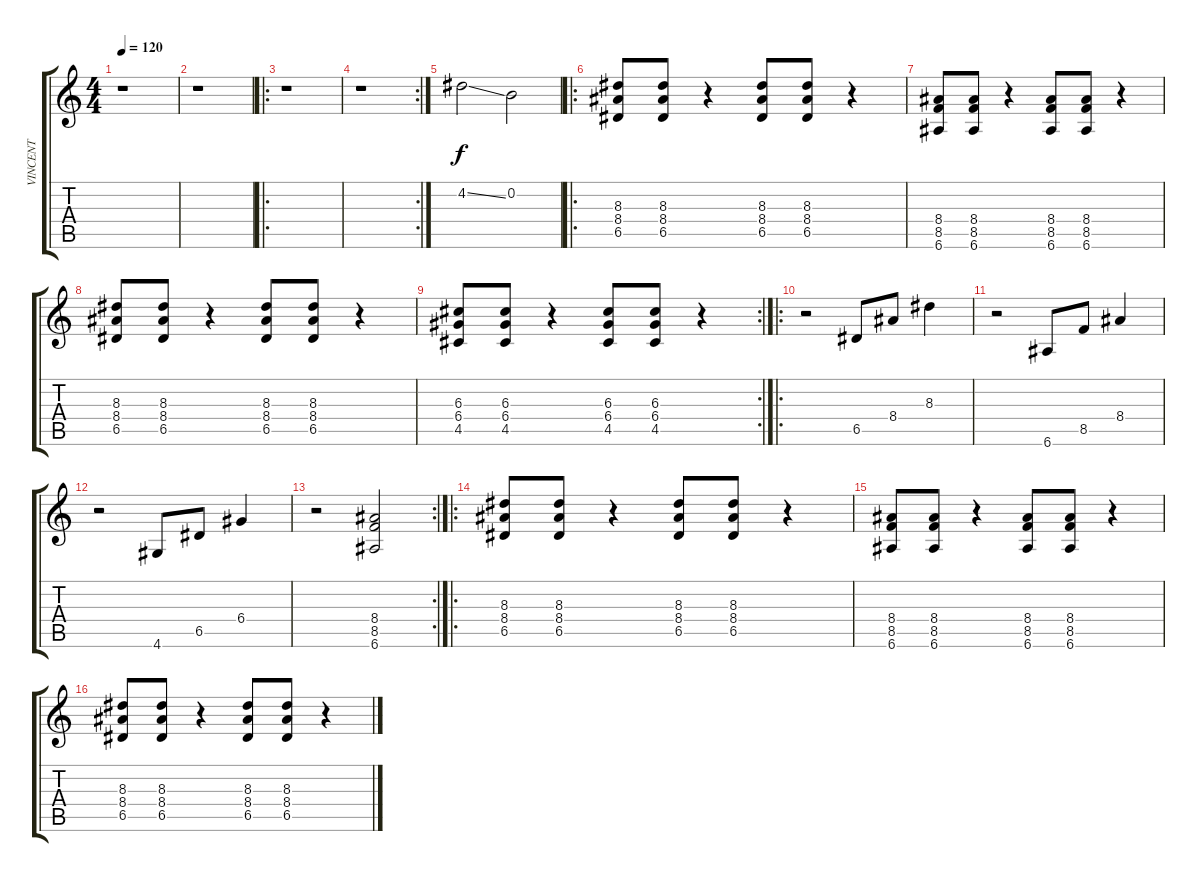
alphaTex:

\track ("VINCENT" "VINCENT") {instrument distortionguitar}
\staff {score tabs}
\tuning (E4 B3 G3 D3 A2 E2) {hide}
\ts (4 4)
\tempo 120
\clef g2
\ks c
r.1{dy f instrument distortionguitar} |
r.1 |
\ro
r.1 |
\rc 2
r.1 |
4.2{ss}.2 0.2.2 |
\ro
(8.3 8.4 6.5).8 (8.3 8.4 6.5).8 r.4 (8.3 8.4 6.5).8 (8.3 8.4 6.5).8 r.4 |
(8.4 8.5 6.6).8 (8.4 8.5 6.6).8 r.4 (8.4 8.5 6.6).8 (8.4 8.5 6.6).8 r.4 |
(8.3 8.4 6.5).8 (8.3 8.4 6.5).8 r.4 (8.3 8.4 6.5).8 (8.3 8.4 6.5).8 r.4 |
\rc 2
(6.3 6.4 4.5).8 (6.3 6.4 4.5).8 r.4 (6.3 6.4 4.5).8 (6.3 6.4 4.5).8 r.4 |
\ro
r.2 6.5.8 8.4.8 8.3.4 |
r.2 6.6.8 8.5.8 8.4.4 |
r.2 4.6.8 6.5.8 6.4.4 |
\rc 2
r.2 (8.4 8.5 6.6).2 |
\ro
(8.3 8.4 6.5).8 (8.3 8.4 6.5).8 r.4 (8.3 8.4 6.5).8 (8.3 8.4 6.5).8 r.4 |
(8.4 8.5 6.6).8 (8.4 8.5 6.6).8 r.4 (8.4 8.5 6.6).8 (8.4 8.5 6.6).8 r.4 |
(8.3 8.4 6.5).8 (8.3 8.4 6.5).8 r.4 (8.3 8.4 6.5).8 (8.3 8.4 6.5).8 r.4
